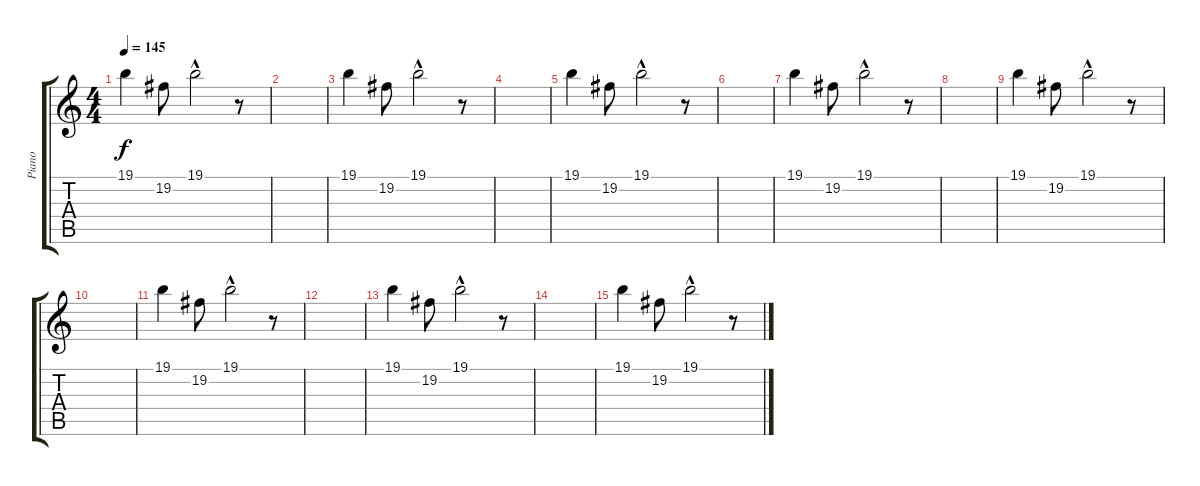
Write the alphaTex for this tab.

\track ("Piano" "Piano") {instrument brightacousticpiano}
\staff {score tabs}
\tuning (E4 B3 G3 D3 A2 E2) {hide}
\ts (4 4)
\tempo 145
\clef g2
\ks c
19.1.4{dy f} 19.2.8 19.1{hac}.2 r.8 |
|
19.1.4 19.2.8 19.1{hac}.2 r.8 |
|
19.1.4 19.2.8 19.1{hac}.2 r.8 |
|
19.1.4 19.2.8 19.1{hac}.2 r.8 |
|
19.1.4 19.2.8 19.1{hac}.2 r.8 |
|
19.1.4 19.2.8 19.1{hac}.2 r.8 |
|
19.1.4 19.2.8 19.1{hac}.2 r.8 |
|
19.1.4 19.2.8 19.1{hac}.2 r.8
